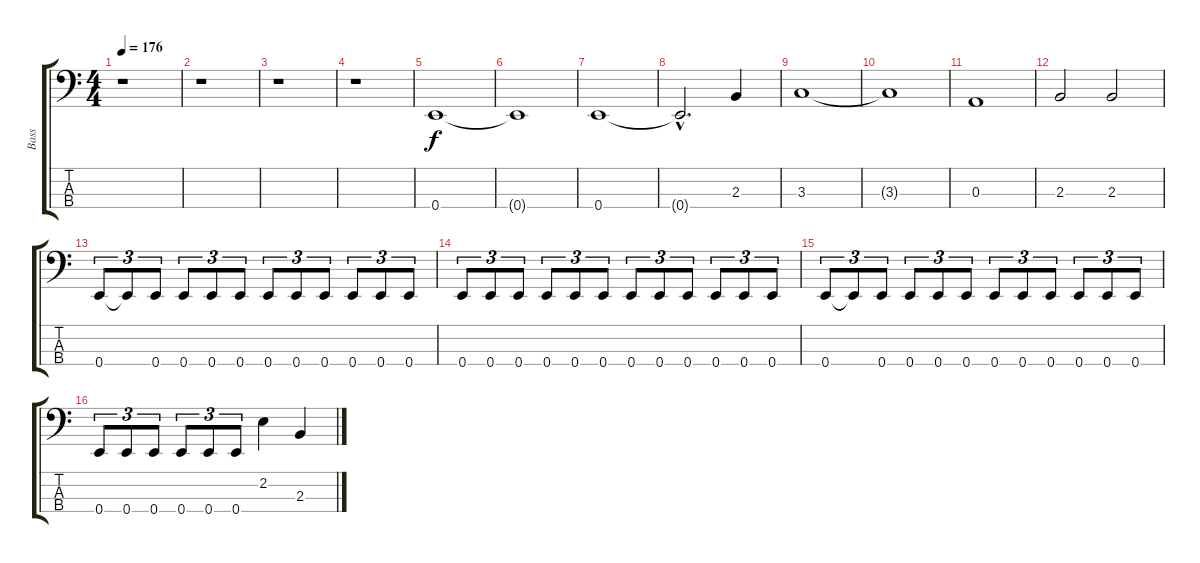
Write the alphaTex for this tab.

\track ("Bass" "Bass") {instrument electricbassfinger}
\staff {score tabs}
\tuning (G2 D2 A1 E1) {hide}
\ts (4 4)
\tempo 176
\clef f4
\ks c
r.1{dy f instrument electricbassfinger} |
r.1 |
r.1 |
r.1 |
0.4.1 |
0.4{t}.1 |
0.4.1 |
0.4{hac t}.2{d} 2.3.4 |
3.3.1 |
3.3{t}.1 |
0.3.1 |
2.3.2 2.3.2 |
0.4.8{tu (3 2)} 0.4{t}.8{tu (3 2)} 0.4.8{tu (3 2)} 0.4.8{tu (3 2)} 0.4.8{tu (3 2)} 0.4.8{tu (3 2)} 0.4.8{tu (3 2)} 0.4.8{tu (3 2)} 0.4.8{tu (3 2)} 0.4.8{tu (3 2)} 0.4.8{tu (3 2)} 0.4.8{tu (3 2)} |
0.4.8{tu (3 2)} 0.4.8{tu (3 2)} 0.4.8{tu (3 2)} 0.4.8{tu (3 2)} 0.4.8{tu (3 2)} 0.4.8{tu (3 2)} 0.4.8{tu (3 2)} 0.4.8{tu (3 2)} 0.4.8{tu (3 2)} 0.4.8{tu (3 2)} 0.4.8{tu (3 2)} 0.4.8{tu (3 2)} |
0.4.8{tu (3 2)} 0.4{t}.8{tu (3 2)} 0.4.8{tu (3 2)} 0.4.8{tu (3 2)} 0.4.8{tu (3 2)} 0.4.8{tu (3 2)} 0.4.8{tu (3 2)} 0.4.8{tu (3 2)} 0.4.8{tu (3 2)} 0.4.8{tu (3 2)} 0.4.8{tu (3 2)} 0.4.8{tu (3 2)} |
0.4.8{tu (3 2)} 0.4.8{tu (3 2)} 0.4.8{tu (3 2)} 0.4.8{tu (3 2)} 0.4.8{tu (3 2)} 0.4.8{tu (3 2)} 2.2.4 2.3.4
